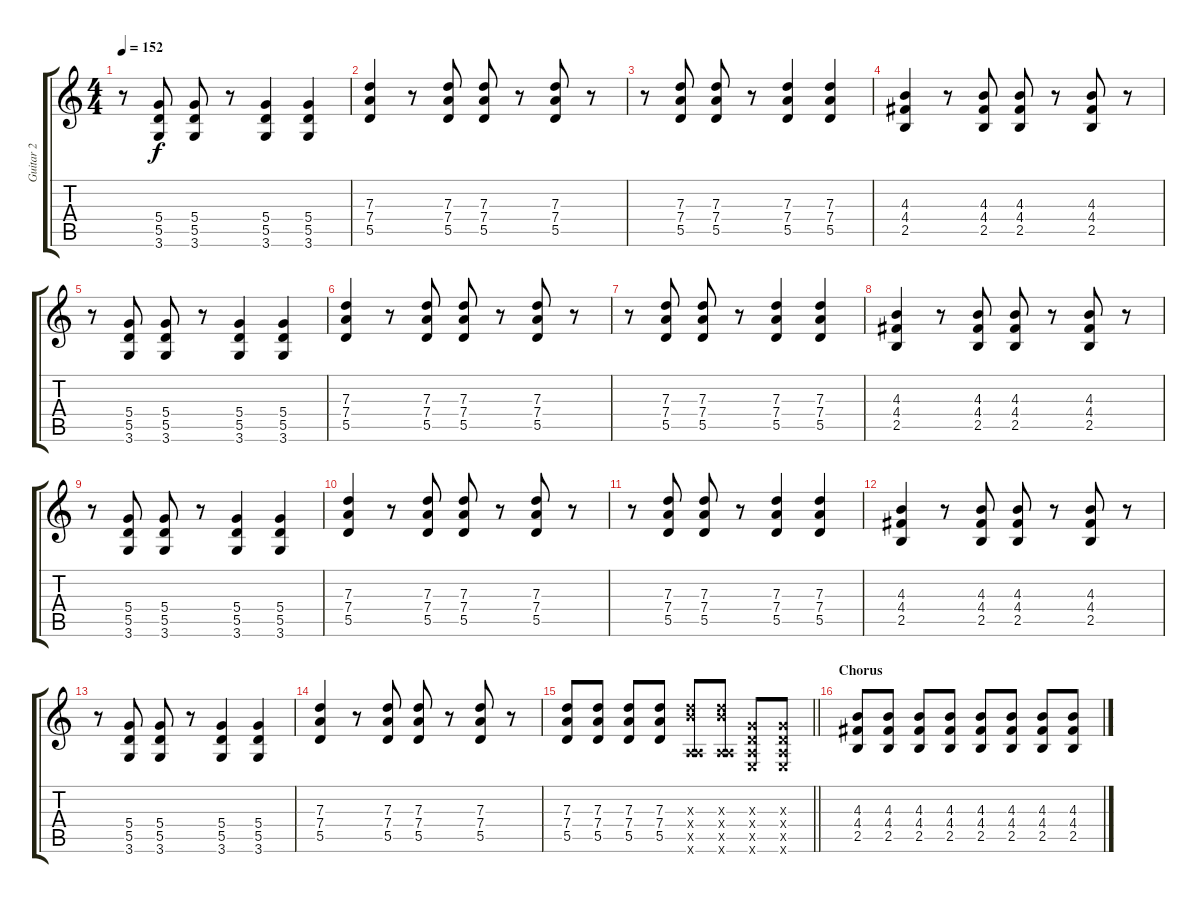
\track ("Guitar 2" "Guitar 2") {instrument overdrivenguitar}
\staff {score tabs}
\tuning (E4 B3 G3 D3 A2 E2) {hide}
\ts (4 4)
\tempo 152
\clef g2
\ks c
r.8{dy f} (5.4 5.5 3.6).8 (5.4 5.5 3.6).8 r.8 (5.4 5.5 3.6).4 (5.4 5.5 3.6).4 |
(7.3 7.4 5.5).4 r.8 (7.3 7.4 5.5).8 (7.3 7.4 5.5).8 r.8 (7.3 7.4 5.5).8 r.8 |
r.8 (7.3 7.4 5.5).8 (7.3 7.4 5.5).8 r.8 (7.3 7.4 5.5).4 (7.3 7.4 5.5).4 |
(4.3 4.4 2.5).4 r.8 (4.3 4.4 2.5).8 (4.3 4.4 2.5).8 r.8 (4.3 4.4 2.5).8 r.8 |
r.8 (5.4 5.5 3.6).8 (5.4 5.5 3.6).8 r.8 (5.4 5.5 3.6).4 (5.4 5.5 3.6).4 |
(7.3 7.4 5.5).4 r.8 (7.3 7.4 5.5).8 (7.3 7.4 5.5).8 r.8 (7.3 7.4 5.5).8 r.8 |
r.8 (7.3 7.4 5.5).8 (7.3 7.4 5.5).8 r.8 (7.3 7.4 5.5).4 (7.3 7.4 5.5).4 |
(4.3 4.4 2.5).4 r.8 (4.3 4.4 2.5).8 (4.3 4.4 2.5).8 r.8 (4.3 4.4 2.5).8 r.8 |
r.8 (5.4 5.5 3.6).8 (5.4 5.5 3.6).8 r.8 (5.4 5.5 3.6).4 (5.4 5.5 3.6).4 |
(7.3 7.4 5.5).4 r.8 (7.3 7.4 5.5).8 (7.3 7.4 5.5).8 r.8 (7.3 7.4 5.5).8 r.8 |
r.8 (7.3 7.4 5.5).8 (7.3 7.4 5.5).8 r.8 (7.3 7.4 5.5).4 (7.3 7.4 5.5).4 |
(4.3 4.4 2.5).4 r.8 (4.3 4.4 2.5).8 (4.3 4.4 2.5).8 r.8 (4.3 4.4 2.5).8 r.8 |
r.8 (5.4 5.5 3.6).8 (5.4 5.5 3.6).8 r.8 (5.4 5.5 3.6).4 (5.4 5.5 3.6).4 |
(7.3 7.4 5.5).4 r.8 (7.3 7.4 5.5).8 (7.3 7.4 5.5).8 r.8 (7.3 7.4 5.5).8 r.8 |
\barLineRight lightlight
(7.3 7.4 5.5).8 (7.3 7.4 5.5).8 (7.3 7.4 5.5).8 (7.3 7.4 5.5).8 (7.3{x} 9.4{x} 0.5{x} 5.6{x}).8 (7.3{x} 9.4{x} 0.5{x} 5.6{x}).8 (0.3{x} 0.4{x} 0.5{x} 0.6{x}).8 (0.3{x} 0.4{x} 0.5{x} 0.6{x}).8 |
\section ("" "Chorus")
(4.3 4.4 2.5).8 (4.3 4.4 2.5).8 (4.3 4.4 2.5).8 (4.3 4.4 2.5).8 (4.3 4.4 2.5).8 (4.3 4.4 2.5).8 (4.3 4.4 2.5).8 (4.3 4.4 2.5).8
